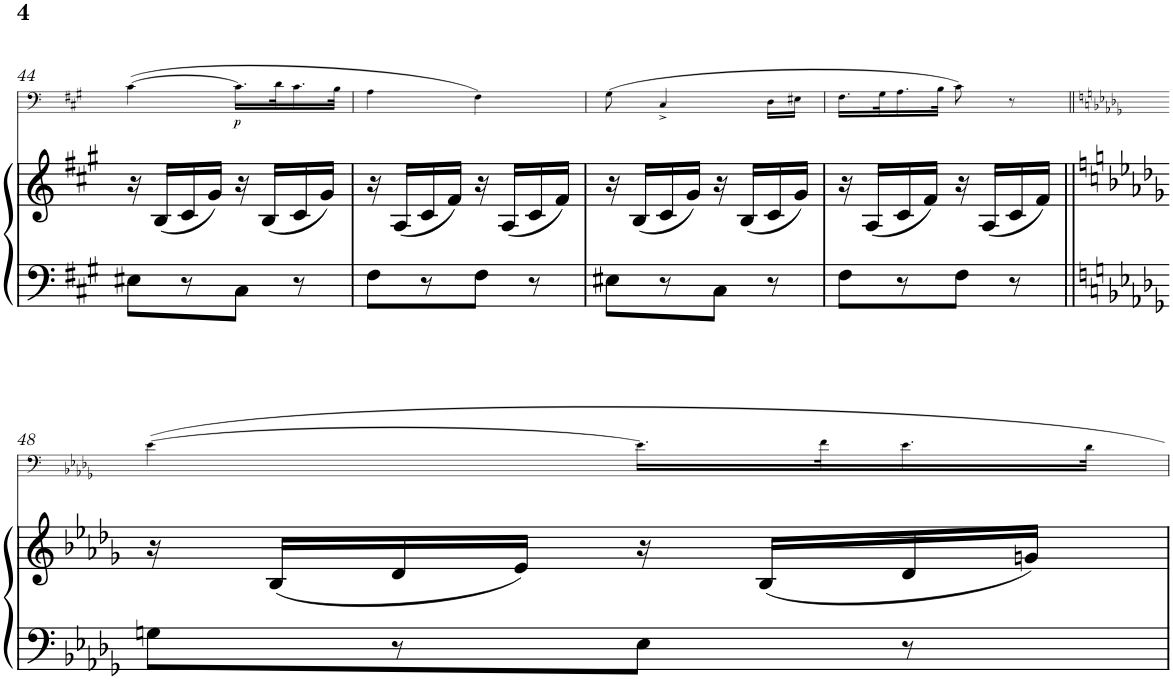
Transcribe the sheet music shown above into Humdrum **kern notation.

**kern	**kern	**kern	**dynam
*part2	*part2	*part1	*part1
*staff3	*staff2	*staff1	*staff1
*I"Piano	*	*I"Trombone	*
*I'Pno	*	*I'Trb	*
!!LO:PB:g=z
*clefF4	*clefG2	*clefF4	*
*k[f#c#g#]	*k[f#c#g#]	*k[f#c#g#]	*
*M2/4	*M2/4	*M2/4	*
=44	=44	=44	=44
8E#X\L	16r	([4c#\	.
.	(16B/LL	.	.
8r	16c#/	.	.
.	16g#/JJ)	.	.
!	!	!	!LO:DY:b
8C#\J	16r	16.c#\LL]	p
.	(16B/LL	.	.
.	.	32d\K	.
8r	16c#/	16.c#\	.
.	16g#/JJ)	.	.
.	.	32B\JJk	.
=45	=45	=45	=45
8F#\L	16r	4A\	.
.	(16A/LL	.	.
8r	16c#/	.	.
.	16f#/JJ)	.	.
8F#\J	16r	4F#\)	.
.	(16A/LL	.	.
8r	16c#/	.	.
.	16f#/JJ)	.	.
=46	=46	=46	=46
8E#X\L	16r	(8G#\	.
.	(16B/LL	.	.
8r	16c#/	4C#^/	.
.	16g#/JJ)	.	.
8C#\J	16r	.	.
.	(16B/LL	.	.
8r	16c#/	16D\LL	.
.	16g#/JJ)	16E#X\JJ	.
=47	=47	=47	=47
8F#\L	16r	16.F#\LL	.
.	(16A/LL	.	.
.	.	32G#\K	.
8r	16c#/	16.A\	.
.	16f#/JJ)	.	.
.	.	32B\JJk	.
8F#\J	16r	8c#\)	.
.	(16A/LL	.	.
8r	16c#/	8r	.
.	16f#/JJ)	.	.
!!LO:LB:g=z
=48||	=48||	=48||	=48||
*k[b-e-a-d-g-]	*k[b-e-a-d-g-]	*k[b-e-a-d-g-]	*
8Gn\L	16r	[4e-\	.
.	(16B-/LL	.	.
8r	16d-/	.	.
.	16e-/JJ)	.	.
8E-\J	16r	16.e-\LL]	.
.	(16B-/LL	.	.
.	.	32f\K	.
8r	16d-/	16.e-\	.
.	16gn/JJ)	.	.
.	.	32d-\JJk	.
=	=	=	=
*-	*-	*-	*-
